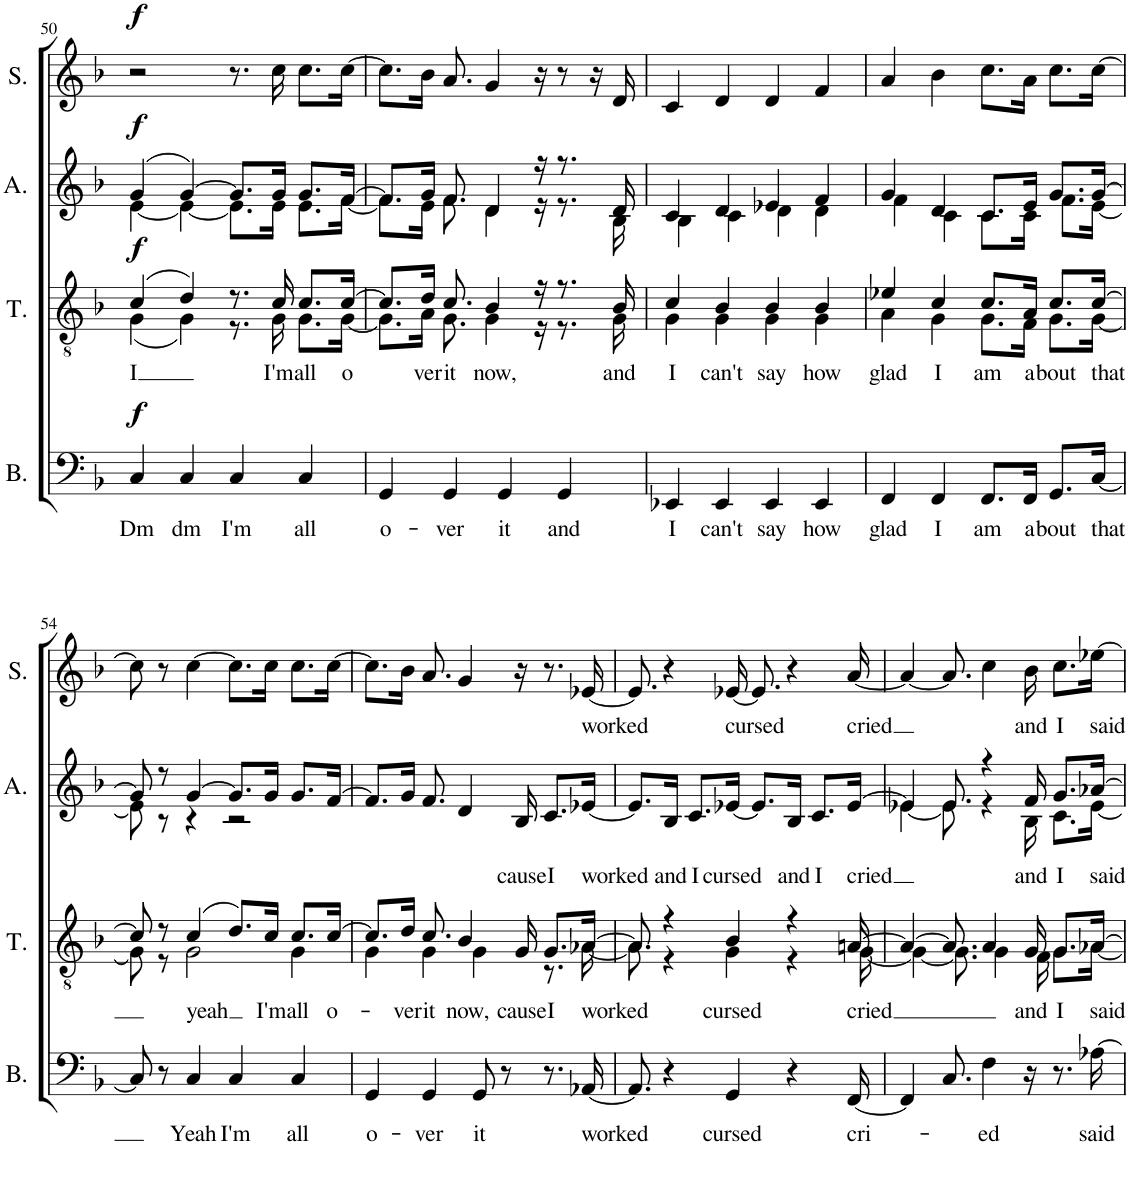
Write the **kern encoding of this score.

**kern	**text	**dynam	**kern	**text	**dynam	**kern	**text	**dynam	**kern	**text	**dynam
*part4	*part4	*part4	*part3	*part3	*part3	*part2	*part2	*part2	*part1	*part1	*part1
*staff4	*staff4	*staff4	*staff3	*staff3	*staff3	*staff2	*staff2	*staff2	*staff1	*staff1	*staff1
*I"Bass	*	*	*I"Tenor	*	*	*I"Alto	*	*	*I"Soprano	*	*
*I'B.	*	*	*I'T.	*	*	*I'A.	*	*	*I'S.	*	*
!!LO:PB:g=z
*clefF4	*	*	*clefGv2	*	*	*clefG2	*	*	*clefG2	*	*
*k[b-]	*	*	*k[b-]	*	*	*k[b-]	*	*	*k[b-]	*	*
*M4/4	*	*	*M4/4	*	*	*M4/4	*	*	*M4/4	*	*
=50	=50	=50	=50	=50	=50	=50	=50	=50	=50	=50	=50
!	!LO:LY:b	!LO:DY:a	!	!LO:LY:b	!LO:DY:a	!	!	!LO:DY:a	!	!	!LO:DY:a
*	*	*	*^	*	*	*^	*	*	*	*	*
4C/	Dm	f	(4c/	(4G\	I	f	(4g/	[4e\	.	f	2r	.	f
!	!LO:LY:b	!	!	!	!	!	!	!	!	!	!	!	!
4C/	dm	.	4d/)	4G\)	.	.	[4g/)	4e\_	.	.	.	.	.
!	!LO:LY:b	!	!	!	!	!	!	!	!	!	!	!	!
4C/	I'm	.	8.r	8.r	.	.	8.g/L]	8.e\L]	.	.	8.r	.	.
!	!	!	!	!	!LO:LY:b	!	!	!	!	!	!	!	!
.	.	.	16c/	16G\	I'm	.	16g/Jk	16e\Jk	.	.	16cc\	.	.
!	!LO:LY:b	!	!	!	!LO:LY:b	!	!	!	!	!	!	!	!
4C/	all	.	8.c/L	8.G\L	all	.	8.g/L	8.e\L	.	.	8.cc\L	.	.
!	!	!	!	!	!LO:LY:b	!	!	!	!	!	!	!	!
.	.	.	[16c/Jk	[16G\Jk	o	.	[16f/Jk	[16f\Jk	.	.	[16cc\Jk	.	.
=51	=51	=51	=51	=51	=51	=51	=51	=51	=51	=51	=51	=51	=51
!	!LO:LY:b	!	!	!	!	!	!	!	!	!	!	!	!
4GG/	o-	.	8.c/L]	8.G\L]	.	.	8.f/L]	8.f\L]	.	.	8.cc\L]	.	.
!	!	!	!	!	!LO:LY:b	!	!	!	!	!	!	!	!
.	.	.	16d/Jk	16A\Jk	ver	.	16g/Jk	16e\Jk	.	.	16b-\Jk	.	.
!	!LO:LY:b	!	!	!	!LO:LY:b	!	!	!	!	!	!	!	!
4GG/	-ver	.	8.c/	8.G\	it	.	8.f/	8.f\	.	.	8.a/	.	.
!	!	!	!	!	!LO:LY:b	!	!	!	!	!	!	!	!
.	.	.	4B-/	4G\	now,	.	4d/	4d\	.	.	4g/	.	.
!	!LO:LY:b	!	!	!	!	!	!	!	!	!	!	!	!
4GG/	it	.	.	.	.	.	.	.	.	.	.	.	.
.	.	.	16r	16r	.	.	16r	16r	.	.	16r	.	.
!	!LO:LY:b	!	!	!	!	!	!	!	!	!	!	!	!
4GG/	and	.	8.r	8.r	.	.	8.r	8.r	.	.	8r	.	.
.	.	.	.	.	.	.	.	.	.	.	16r	.	.
!	!	!	!	!	!LO:LY:b	!	!	!	!	!	!	!	!
.	.	.	16B-/	16G\	and	.	16d/	16B-\	.	.	16d/	.	.
=52	=52	=52	=52	=52	=52	=52	=52	=52	=52	=52	=52	=52	=52
!	!LO:LY:b	!	!	!	!LO:LY:b	!	!	!	!	!	!	!	!
4EE-X/	I	.	4c/	4G\	I	.	4c/	4B-\	.	.	4c/	.	.
!	!LO:LY:b	!	!	!	!LO:LY:b	!	!	!	!	!	!	!	!
4EE-/	can't	.	4B-/	4G\	can't	.	4d/	4c\	.	.	4d/	.	.
!	!LO:LY:b	!	!	!	!LO:LY:b	!	!	!	!	!	!	!	!
4EE-/	say	.	4B-/	4G\	say	.	4e-X/	4d\	.	.	4d/	.	.
!	!LO:LY:b	!	!	!	!LO:LY:b	!	!	!	!	!	!	!	!
4EE-/	how	.	4B-/	4G\	how	.	4f/	4d\	.	.	4f/	.	.
=53	=53	=53	=53	=53	=53	=53	=53	=53	=53	=53	=53	=53	=53
!	!LO:LY:b	!	!	!	!LO:LY:b	!	!	!	!	!	!	!	!
4FF/	glad	.	4e-X/	4A\	glad	.	4g/	4f\	.	.	4a/	.	.
!	!LO:LY:b	!	!	!	!LO:LY:b	!	!	!	!	!	!	!	!
4FF/	I	.	4c/	4G\	I	.	4d/	4c\	.	.	4b-\	.	.
!	!LO:LY:b	!	!	!	!LO:LY:b	!	!	!	!	!	!	!	!
8.FF/L	am	.	8.c/L	8.G\L	am	.	8.c/L	8.c\L	.	.	8.cc\L	.	.
!	!LO:LY:b	!	!	!	!LO:LY:b	!	!	!	!	!	!	!	!
16FF/Jk	a-	.	16A/Jk	16F\Jk	a-	.	16e/Jk	16c\Jk	.	.	16a\Jk	.	.
!	!LO:LY:b	!	!	!	!LO:LY:b	!	!	!	!	!	!	!	!
8.GG/L	-bout	.	8.c/L	8.G\L	-bout	.	8.g/L	8.f\L	.	.	8.cc\L	.	.
!	!LO:LY:b	!	!	!	!LO:LY:b	!	!	!	!	!	!	!	!
[16C/Jk	that	.	[16c/Jk	[16G\Jk	that	.	[16g/Jk	[16e\Jk	.	.	[16cc\Jk	.	.
!!LO:LB:g=z
=54	=54	=54	=54	=54	=54	=54	=54	=54	=54	=54	=54	=54	=54
8C/]	.	.	8c/]	8G\]	.	.	8g/]	8e\]	.	.	8cc\]	.	.
8r	.	.	8r	8r	.	.	8r	8r	.	.	8r	.	.
!	!LO:LY:b	!	!	!	!LO:LY:b	!	!	!	!	!	!	!	!
4C/	Yeah	.	(4c/	2G\	yeah	.	[4g/	4r	.	.	[4cc\	.	.
!	!LO:LY:b	!	!	!	!	!	!	!	!	!	!	!	!
4C/	I'm	.	8.d/L)	.	.	.	8.g/L]	2r	.	.	8.cc\L]	.	.
!	!	!	!	!	!LO:LY:b	!	!	!	!	!	!	!	!
.	.	.	16c/Jk	.	I'm	.	16g/Jk	.	.	.	16cc\Jk	.	.
!	!LO:LY:b	!	!	!	!LO:LY:b	!	!	!	!	!	!	!	!
4C/	all	.	8.c/L	4G\	all	.	8.g/L	.	.	.	8.cc\L	.	.
!	!	!	!	!	!LO:LY:b	!	!	!	!	!	!	!	!
.	.	.	[16c/Jk	.	o-	.	[16f/Jk	.	.	.	[16cc\Jk	.	.
*	*	*	*	*	*	*	*v	*v	*	*	*	*	*
=55	=55	=55	=55	=55	=55	=55	=55	=55	=55	=55	=55	=55
!	!LO:LY:b	!	!	!	!	!	!	!	!	!	!	!
4GG/	o-	.	8.c/L]	4G\	.	.	8.f/L]	.	.	8.cc\L]	.	.
!	!	!	!	!	!LO:LY:b	!	!	!	!	!	!	!
.	.	.	16d/Jk	.	-ver	.	16g/Jk	.	.	16b-\Jk	.	.
!	!LO:LY:b	!	!	!	!LO:LY:b	!	!	!	!	!	!	!
4GG/	-ver	.	8.c/	4G\	it	.	8.f/	.	.	8.a/	.	.
!	!	!	!	!	!LO:LY:b	!	!	!	!	!	!	!
.	.	.	4B-/	.	now,	.	4d/	.	.	4g/	.	.
!	!LO:LY:b	!	!	!	!	!	!	!	!	!	!	!
8GG/	it	.	.	4G\	.	.	.	.	.	.	.	.
8r	.	.	.	.	.	.	.	.	.	.	.	.
!	!	!	!	!	!LO:LY:b	!	!	!LO:LY:b	!	!	!	!
.	.	.	16G/	.	cause	.	16B-/	cause	.	16r	.	.
!	!	!	!	!	!LO:LY:b	!	!	!LO:LY:b	!	!	!	!
8.r	.	.	8.G/L	8.r	I	.	8.c/L	I	.	8.r	.	.
!	!LO:LY:b	!	!	!	!LO:LY:b	!	!	!LO:LY:b	!	!	!LO:LY:b	!
[16AA-X/	worked	.	[16A-X/Jk	[16A-\	worked	.	[16e-X/Jk	worked	.	[16e-X/	worked	.
=56	=56	=56	=56	=56	=56	=56	=56	=56	=56	=56	=56	=56
8.AA-/]	.	.	8.A-/]	8.A-\]	.	.	8.e-/L]	.	.	8.e-/]	.	.
!	!	!	!	!	!	!	!	!LO:LY:b	!	!	!	!
4r	.	.	4r	4r	.	.	16B-/Jk	and	.	4r	.	.
!	!	!	!	!	!	!	!	!LO:LY:b	!	!	!	!
.	.	.	.	.	.	.	8.c/L	I	.	.	.	.
!	!LO:LY:b	!	!	!	!LO:LY:b	!	!	!LO:LY:b	!	!	!LO:LY:b	!
4GG/	cursed	.	4B-/	4G\	cursed	.	[16e-X/Jk	cursed	.	[16e-X/	cursed	.
.	.	.	.	.	.	.	8.e-/L]	.	.	8.e-/]	.	.
!	!	!	!	!	!	!	!	!LO:LY:b	!	!	!	!
4r	.	.	4r	4r	.	.	16B-/Jk	and	.	4r	.	.
!	!	!	!	!	!	!	!	!LO:LY:b	!	!	!	!
.	.	.	.	.	.	.	8.c/L	I	.	.	.	.
!	!LO:LY:b	!	!	!	!LO:LY:b	!	!	!LO:LY:b	!	!	!LO:LY:b	!
[16FF/	cri-	.	[16An/	[16G\	cried	.	[16e-/Jk	cried	.	[16a/	cried	.
=57	=57	=57	=57	=57	=57	=57	=57	=57	=57	=57	=57	=57
*	*	*	*	*	*	*	*^	*	*	*	*	*
4FF/]	.	.	4A/_	4G\_	.	.	4e-/]	[4e-X\	.	.	4a/_	.	.
8.C/	.	.	8.A/]	8.G\]	.	.	8.e-/	8.e-\]	.	.	8.a/]	.	.
!	!LO:LY:b	!	!	!	!	!	!	!	!	!	!	!	!
4F\	-ed	.	4A/	4G\	.	.	4r	4r	.	.	4cc\	.	.
!	!	!	!	!	!LO:LY:b	!	!	!	!LO:LY:b	!	!	!LO:LY:b	!
16r	.	.	16G/	16F\	and	.	16f/	16B-\	and	.	16b-\	and	.
!	!	!	!	!	!LO:LY:b	!	!	!	!LO:LY:b	!	!	!LO:LY:b	!
8.r	.	.	8.G/L	8.G\L	I	.	8.g/L	8.c\L	I	.	8.cc\L	I	.
!	!LO:LY:b	!	!	!	!LO:LY:b	!	!	!	!LO:LY:b	!	!	!LO:LY:b	!
[16A-X\	said	.	[16A-X/Jk	[16A-\Jk	said	.	[16a-X/Jk	[16e-\Jk	said	.	[16ee-X\Jk	said	.
*	*	*	*v	*v	*	*	*	*	*	*	*	*	*
*	*	*	*	*	*	*v	*v	*	*	*	*	*
=	=	=	=	=	=	=	=	=	=	=	=
*-	*-	*-	*-	*-	*-	*-	*-	*-	*-	*-	*-
